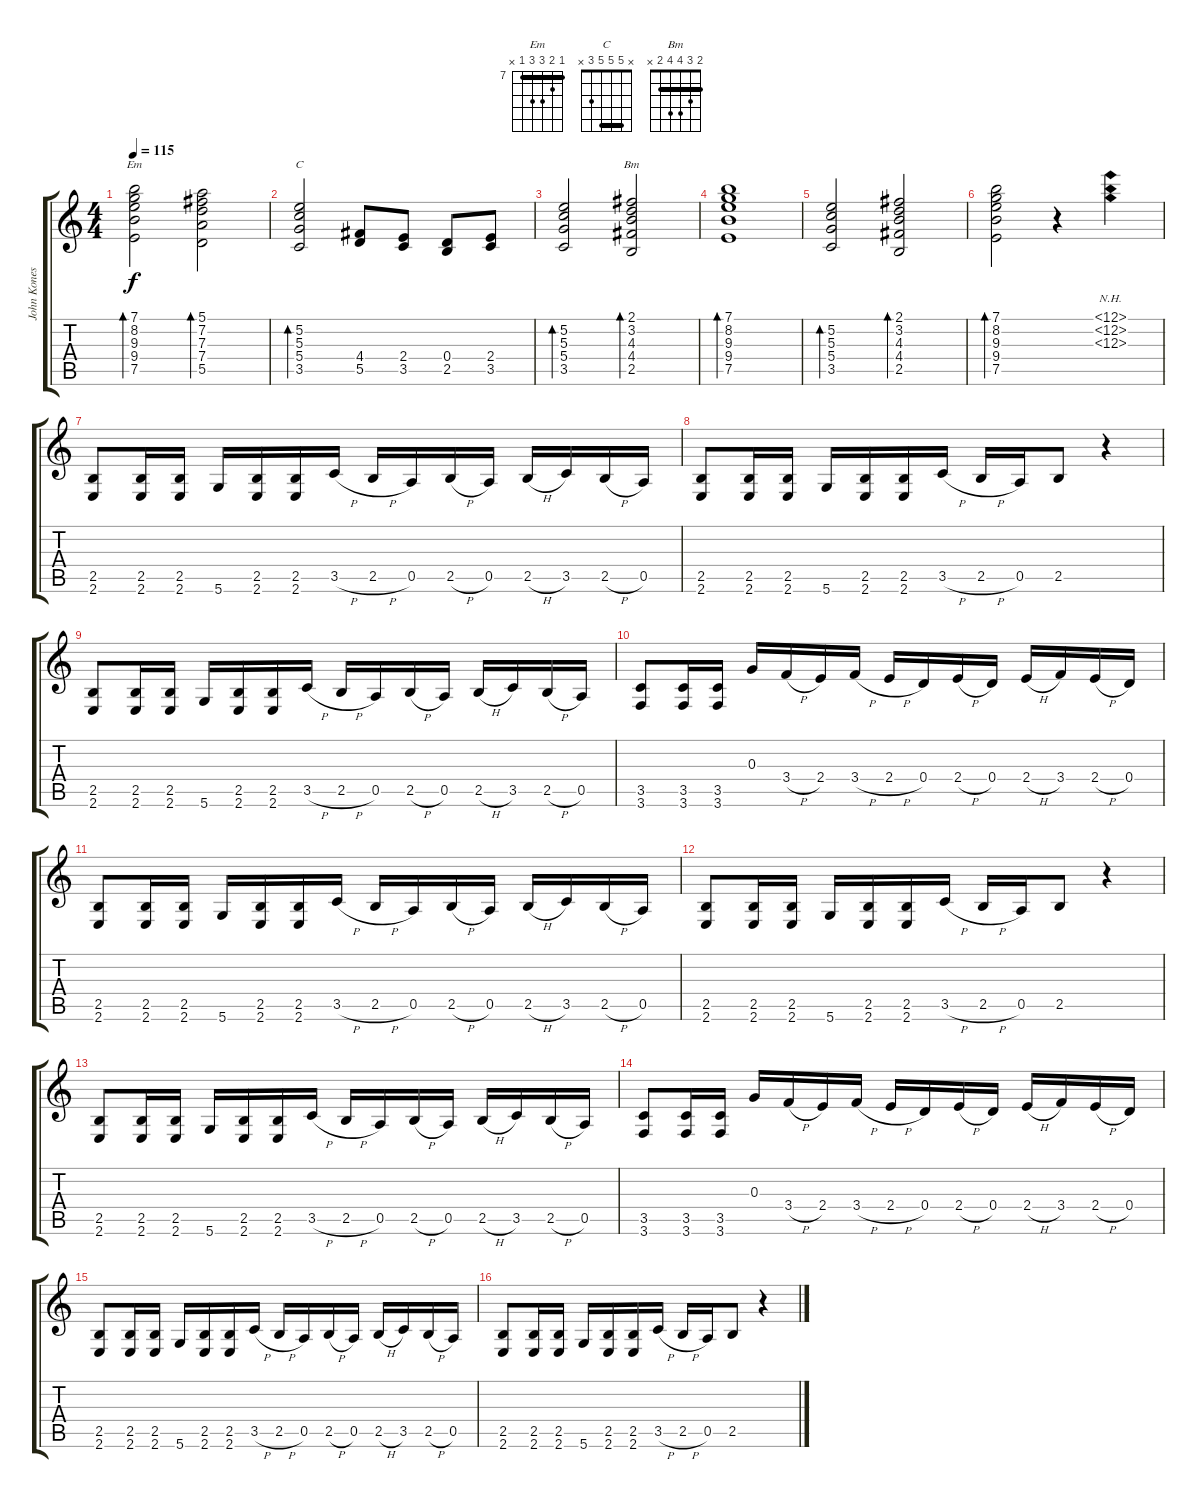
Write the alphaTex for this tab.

\track ("John Konesky" "John Kones") {instrument distortionguitar}
\staff {score tabs}
\tuning (E4 B3 G3 D3 A2 D2) {hide}
\chord ("Em" 7 8 9 9 7 x) {firstfret 7 barre 7}
\chord ("C" x 5 5 5 3 x) {barre 5}
\chord ("Bm" 2 3 4 4 2 x) {barre 2}
\ts (4 4)
\tempo 115
\clef g2
\ks c
(7.1 8.2 9.3 9.4 7.5).2{bd 240 ch "Em" dy f} (5.1 7.2 7.3 7.4 5.5).2{bd 240} |
(5.2 5.3 5.4 3.5).2{bd 240 ch "C"} (4.4 5.5).8 (2.4 3.5).8 (0.4 2.5).8 (2.4 3.5).8 |
(5.2 5.3 5.4 3.5).2{bd 240} (2.1 3.2 4.3 4.4 2.5).2{bd 240 ch "Bm"} |
(7.1 8.2 9.3 9.4 7.5).1{bd 240} |
(5.2 5.3 5.4 3.5).2{bd 240} (2.1 3.2 4.3 4.4 2.5).2{bd 240} |
(7.1 8.2 9.3 9.4 7.5).2{bd 240} r.4 (12.1{nh} 12.2{nh} 12.3{nh}).4 |
(2.5 2.6).8{instrument distortionguitar} (2.5 2.6).16 (2.5 2.6).16 5.6.16 (2.5 2.6).16 (2.5 2.6).16 3.5{h}.16 2.5{h}.16 0.5.16 2.5{h}.16 0.5.16 2.5{h}.16 3.5.16 2.5{h}.16 0.5.16 |
(2.5 2.6).8 (2.5 2.6).16 (2.5 2.6).16 5.6.16 (2.5 2.6).16 (2.5 2.6).16 3.5{h}.16 2.5{h}.16 0.5.16 2.5.8 r.4 |
(2.5 2.6).8 (2.5 2.6).16 (2.5 2.6).16 5.6.16 (2.5 2.6).16 (2.5 2.6).16 3.5{h}.16 2.5{h}.16 0.5.16 2.5{h}.16 0.5.16 2.5{h}.16 3.5.16 2.5{h}.16 0.5.16 |
(3.5 3.6).8 (3.5 3.6).16 (3.5 3.6).16 0.3.16 3.4{h}.16 2.4.16 3.4{h}.16 2.4{h}.16 0.4.16 2.4{h}.16 0.4.16 2.4{h}.16 3.4.16 2.4{h}.16 0.4.16 |
(2.5 2.6).8 (2.5 2.6).16 (2.5 2.6).16 5.6.16 (2.5 2.6).16 (2.5 2.6).16 3.5{h}.16 2.5{h}.16 0.5.16 2.5{h}.16 0.5.16 2.5{h}.16 3.5.16 2.5{h}.16 0.5.16 |
(2.5 2.6).8 (2.5 2.6).16 (2.5 2.6).16 5.6.16 (2.5 2.6).16 (2.5 2.6).16 3.5{h}.16 2.5{h}.16 0.5.16 2.5.8 r.4 |
(2.5 2.6).8 (2.5 2.6).16 (2.5 2.6).16 5.6.16 (2.5 2.6).16 (2.5 2.6).16 3.5{h}.16 2.5{h}.16 0.5.16 2.5{h}.16 0.5.16 2.5{h}.16 3.5.16 2.5{h}.16 0.5.16 |
(3.5 3.6).8 (3.5 3.6).16 (3.5 3.6).16 0.3.16 3.4{h}.16 2.4.16 3.4{h}.16 2.4{h}.16 0.4.16 2.4{h}.16 0.4.16 2.4{h}.16 3.4.16 2.4{h}.16 0.4.16 |
(2.5 2.6).8 (2.5 2.6).16 (2.5 2.6).16 5.6.16 (2.5 2.6).16 (2.5 2.6).16 3.5{h}.16 2.5{h}.16 0.5.16 2.5{h}.16 0.5.16 2.5{h}.16 3.5.16 2.5{h}.16 0.5.16 |
(2.5 2.6).8 (2.5 2.6).16 (2.5 2.6).16 5.6.16 (2.5 2.6).16 (2.5 2.6).16 3.5{h}.16 2.5{h}.16 0.5.16 2.5.8 r.4
